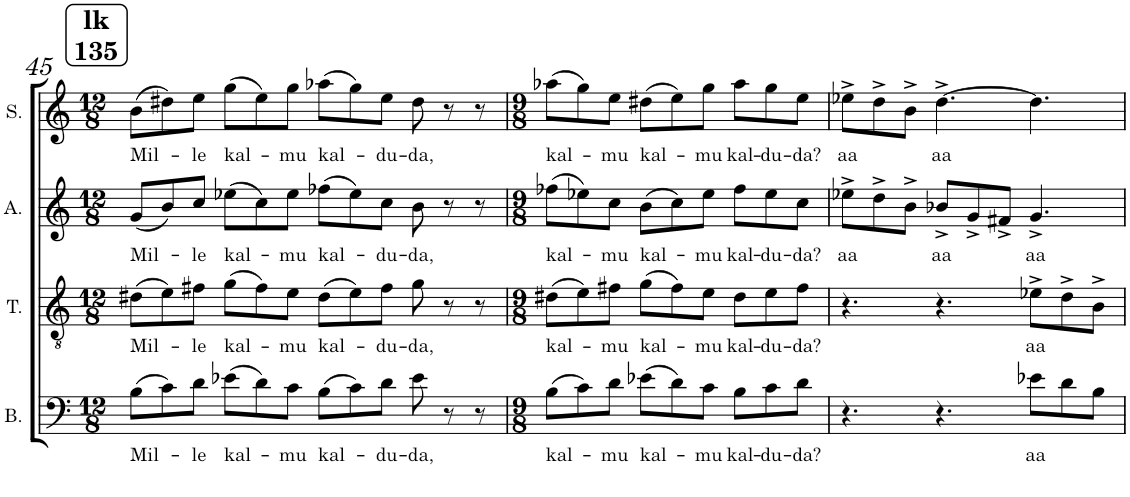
**kern	**text	**kern	**text	**kern	**text	**kern	**text
*part4	*part4	*part3	*part3	*part2	*part2	*part1	*part1
*staff4	*staff4	*staff3	*staff3	*staff2	*staff2	*staff1	*staff1
*I"B.	*	*I"T.	*	*I"A.	*	*I"S.	*
*I'B.	*	*I'T.	*	*I'A.	*	*I'S.	*
!!LO:PB:g=z
*clefF4	*	*clefGv2	*	*clefG2	*	*clefG2	*
*k[]	*	*k[]	*	*k[]	*	*k[]	*
*M12/8	*	*M12/8	*	*M12/8	*	*M12/8	*
!!LO:REH:place=s1:a:t=135
!!LO:REH:place=s1:a:B:cj:fs=14:t=lk
=45	=45	=45	=45	=45	=45	=45	=45
!	!LO:LY:b	!	!LO:LY:b	!	!LO:LY:b	!	!LO:LY:b
(8B\L	Mil-	(8d#X\L	Mil-	(8g/L	Mil-	(8b\L	Mil-
8c\)	.	8e\)	.	8b/)	.	8dd#X\)	.
!	!LO:LY:b	!	!LO:LY:b	!	!LO:LY:b	!	!LO:LY:b
8d\J	-le	8f#X\J	-le	8cc/J	-le	8ee\J	-le
!	!LO:LY:b	!	!LO:LY:b	!	!LO:LY:b	!	!LO:LY:b
(8e-X\L	kal-	(8g\L	kal-	(8ee-X\L	kal-	(8gg\L	kal-
8d\)	.	8f#\)	.	8cc\)	.	8ee\)	.
!	!LO:LY:b	!	!LO:LY:b	!	!LO:LY:b	!	!LO:LY:b
8c\J	-mu	8e\J	-mu	8ee-\J	-mu	8gg\J	-mu
!	!LO:LY:b	!	!LO:LY:b	!	!LO:LY:b	!	!LO:LY:b
(8B\L	kal-	(8d#\L	kal-	(8ff-X\L	kal-	(8aa-X\L	kal-
8c\)	.	8e\)	.	8ee-\)	.	8gg\)	.
!	!LO:LY:b	!	!LO:LY:b	!	!LO:LY:b	!	!LO:LY:b
8d\J	-du-	8f#\J	-du-	8cc\J	-du-	8ee\J	-du-
!	!LO:LY:b	!	!LO:LY:b	!	!LO:LY:b	!	!LO:LY:b
8e-\	-da,	8g\	-da,	8b\	-da,	8dd#\	-da,
8r	.	8r	.	8r	.	8r	.
8r	.	8r	.	8r	.	8r	.
=46	=46	=46	=46	=46	=46	=46	=46
*M9/8	*	*M9/8	*	*M9/8	*	*M9/8	*
!	!LO:LY:b	!	!LO:LY:b	!	!LO:LY:b	!	!LO:LY:b
(8B\L	kal-	(8d#X\L	kal-	(8ff-X\L	kal-	(8aa-X\L	kal-
8c\)	.	8e\)	.	8ee-X\)	.	8gg\)	.
!	!LO:LY:b	!	!LO:LY:b	!	!LO:LY:b	!	!LO:LY:b
8d\J	-mu	8f#X\J	-mu	8cc\J	-mu	8ee\J	-mu
!	!LO:LY:b	!	!LO:LY:b	!	!LO:LY:b	!	!LO:LY:b
(8e-X\L	kal-	(8g\L	kal-	(8b\L	kal-	(8dd#X\L	kal-
8d\)	.	8f#\)	.	8cc\)	.	8ee\)	.
!	!LO:LY:b	!	!LO:LY:b	!	!LO:LY:b	!	!LO:LY:b
8c\J	-mu	8e\J	-mu	8ee-\J	-mu	8gg\J	-mu
!	!LO:LY:b	!	!LO:LY:b	!	!LO:LY:b	!	!LO:LY:b
8B\L	kal-	8d#\L	kal-	8ff-\L	kal-	8aa-\L	kal-
!	!LO:LY:b	!	!LO:LY:b	!	!LO:LY:b	!	!LO:LY:b
8c\	-du-	8e\	-du-	8ee-\	-du-	8gg\	-du-
!	!LO:LY:b	!	!LO:LY:b	!	!LO:LY:b	!	!LO:LY:b
8d\J	-da?	8f#\J	-da?	8cc\J	-da?	8ee\J	-da?
=47	=47	=47	=47	=47	=47	=47	=47
!	!	!	!	!	!LO:LY:b	!	!LO:LY:b
4.r	.	4.r	.	8ee-X^\L	aa	8ee-X^\L	aa
.	.	.	.	8dd^\	.	8dd^\	.
.	.	.	.	8b^\J	.	8b^\J	.
!	!	!	!	!	!LO:LY:b	!	!LO:LY:b
4.r	.	4.r	.	8b-X^/L	aa	[4.dd^\	aa
.	.	.	.	8g^/	.	.	.
.	.	.	.	8f#X^/J	.	.	.
!	!LO:LY:b	!	!LO:LY:b	!	!LO:LY:b	!	!
8e-X\L	aa	8e-X^\L	aa	4.g^/	aa	4.dd\]	.
8d\	.	8d^\	.	.	.	.	.
8B\J	.	8B^\J	.	.	.	.	.
=	=	=	=	=	=	=	=
*-	*-	*-	*-	*-	*-	*-	*-
